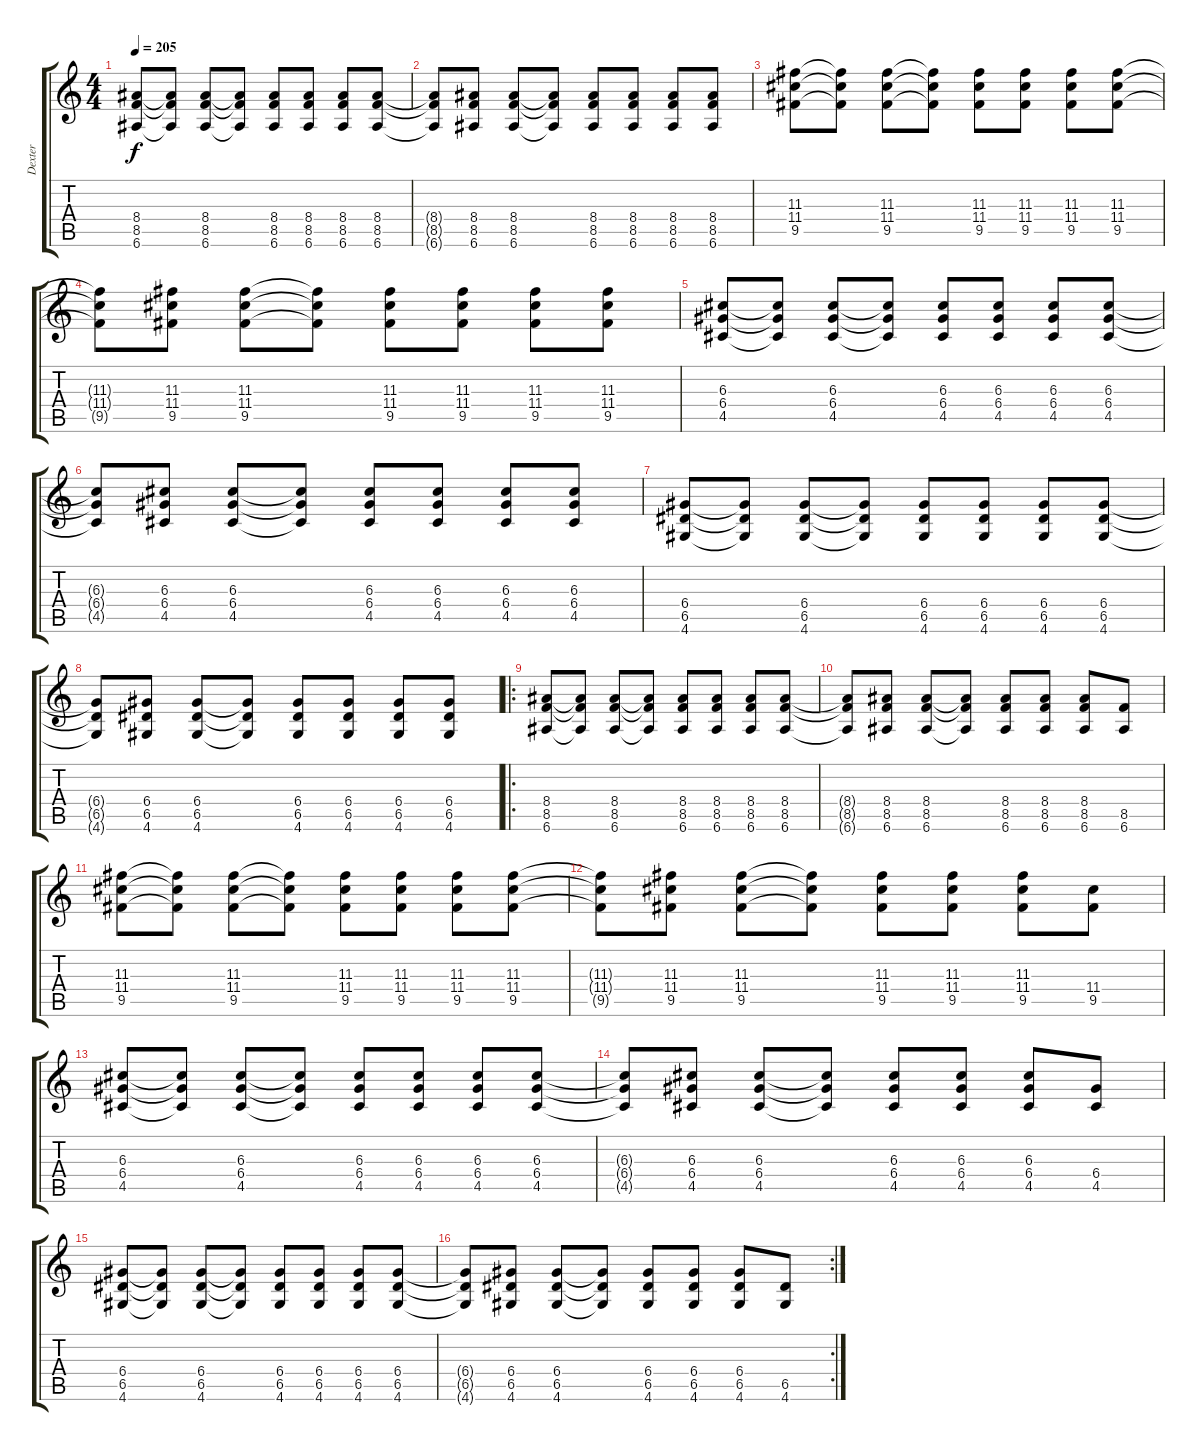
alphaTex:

\track ("Dexter" "Dexter") {instrument distortionguitar}
\staff {score tabs}
\tuning (E4 B3 G3 D3 A2 E2) {hide}
\ts (4 4)
\tempo 205
\clef g2
\ks c
(8.4 8.5 6.6).8{dy f} (8.4{t} 8.5{t} 6.6{t}).8 (8.4 8.5 6.6).8 (8.4{t} 8.5{t} 6.6{t}).8 (8.4 8.5 6.6).8 (8.4 8.5 6.6).8 (8.4 8.5 6.6).8 (8.4 8.5 6.6).8 |
(8.4{t} 8.5{t} 6.6{t}).8 (8.4 8.5 6.6).8 (8.4 8.5 6.6).8 (8.4{t} 8.5{t} 6.6{t}).8 (8.4 8.5 6.6).8 (8.4 8.5 6.6).8 (8.4 8.5 6.6).8 (8.4 8.5 6.6).8 |
(11.3 11.4 9.5).8 (11.3{t} 11.4{t} 9.5{t}).8 (11.3 11.4 9.5).8 (11.3{t} 11.4{t} 9.5{t}).8 (11.3 11.4 9.5).8 (11.3 11.4 9.5).8 (11.3 11.4 9.5).8 (11.3 11.4 9.5).8 |
(11.3{t} 11.4{t} 9.5{t}).8 (11.3 11.4 9.5).8 (11.3 11.4 9.5).8 (11.3{t} 11.4{t} 9.5{t}).8 (11.3 11.4 9.5).8 (11.3 11.4 9.5).8 (11.3 11.4 9.5).8 (11.3 11.4 9.5).8 |
(6.3 6.4 4.5).8 (6.3{t} 6.4{t} 4.5{t}).8 (6.3 6.4 4.5).8 (6.3{t} 6.4{t} 4.5{t}).8 (6.3 6.4 4.5).8 (6.3 6.4 4.5).8 (6.3 6.4 4.5).8 (6.3 6.4 4.5).8 |
(6.3{t} 6.4{t} 4.5{t}).8 (6.3 6.4 4.5).8 (6.3 6.4 4.5).8 (6.3{t} 6.4{t} 4.5{t}).8 (6.3 6.4 4.5).8 (6.3 6.4 4.5).8 (6.3 6.4 4.5).8 (6.3 6.4 4.5).8 |
(6.4 6.5 4.6).8 (6.4{t} 6.5{t} 4.6{t}).8 (6.4 6.5 4.6).8 (6.4{t} 6.5{t} 4.6{t}).8 (6.4 6.5 4.6).8 (6.4 6.5 4.6).8 (6.4 6.5 4.6).8 (6.4 6.5 4.6).8 |
(6.4{t} 6.5{t} 4.6{t}).8 (6.4 6.5 4.6).8 (6.4 6.5 4.6).8 (6.4{t} 6.5{t} 4.6{t}).8 (6.4 6.5 4.6).8 (6.4 6.5 4.6).8 (6.4 6.5 4.6).8 (6.4 6.5 4.6).8 |
\ro
(8.4 8.5 6.6).8 (8.4{t} 8.5{t} 6.6{t}).8{volume 11} (8.4 8.5 6.6).8 (8.4{t} 8.5{t} 6.6{t}).8 (8.4 8.5 6.6).8 (8.4 8.5 6.6).8 (8.4 8.5 6.6).8 (8.4 8.5 6.6).8 |
(8.4{t} 8.5{t} 6.6{t}).8 (8.4 8.5 6.6).8 (8.4 8.5 6.6).8 (8.4{t} 8.5{t} 6.6{t}).8 (8.4 8.5 6.6).8 (8.4 8.5 6.6).8 (8.4 8.5 6.6).8 (8.5 6.6).8 |
(11.3 11.4 9.5).8 (11.3{t} 11.4{t} 9.5{t}).8 (11.3 11.4 9.5).8 (11.3{t} 11.4{t} 9.5{t}).8 (11.3 11.4 9.5).8 (11.3 11.4 9.5).8 (11.3 11.4 9.5).8 (11.3 11.4 9.5).8 |
(11.3{t} 11.4{t} 9.5{t}).8 (11.3 11.4 9.5).8 (11.3 11.4 9.5).8 (11.3{t} 11.4{t} 9.5{t}).8 (11.3 11.4 9.5).8 (11.3 11.4 9.5).8 (11.3 11.4 9.5).8 (11.4 9.5).8 |
(6.3 6.4 4.5).8 (6.3{t} 6.4{t} 4.5{t}).8 (6.3 6.4 4.5).8 (6.3{t} 6.4{t} 4.5{t}).8 (6.3 6.4 4.5).8 (6.3 6.4 4.5).8 (6.3 6.4 4.5).8 (6.3 6.4 4.5).8 |
(6.3{t} 6.4{t} 4.5{t}).8 (6.3 6.4 4.5).8 (6.3 6.4 4.5).8 (6.3{t} 6.4{t} 4.5{t}).8 (6.3 6.4 4.5).8 (6.3 6.4 4.5).8 (6.3 6.4 4.5).8 (6.4 4.5).8 |
(6.4 6.5 4.6).8 (6.4{t} 6.5{t} 4.6{t}).8 (6.4 6.5 4.6).8 (6.4{t} 6.5{t} 4.6{t}).8 (6.4 6.5 4.6).8 (6.4 6.5 4.6).8 (6.4 6.5 4.6).8 (6.4 6.5 4.6).8 |
\rc 2
(6.4{t} 6.5{t} 4.6{t}).8 (6.4 6.5 4.6).8 (6.4 6.5 4.6).8 (6.4{t} 6.5{t} 4.6{t}).8 (6.4 6.5 4.6).8 (6.4 6.5 4.6).8 (6.4 6.5 4.6).8 (6.5 4.6).8
